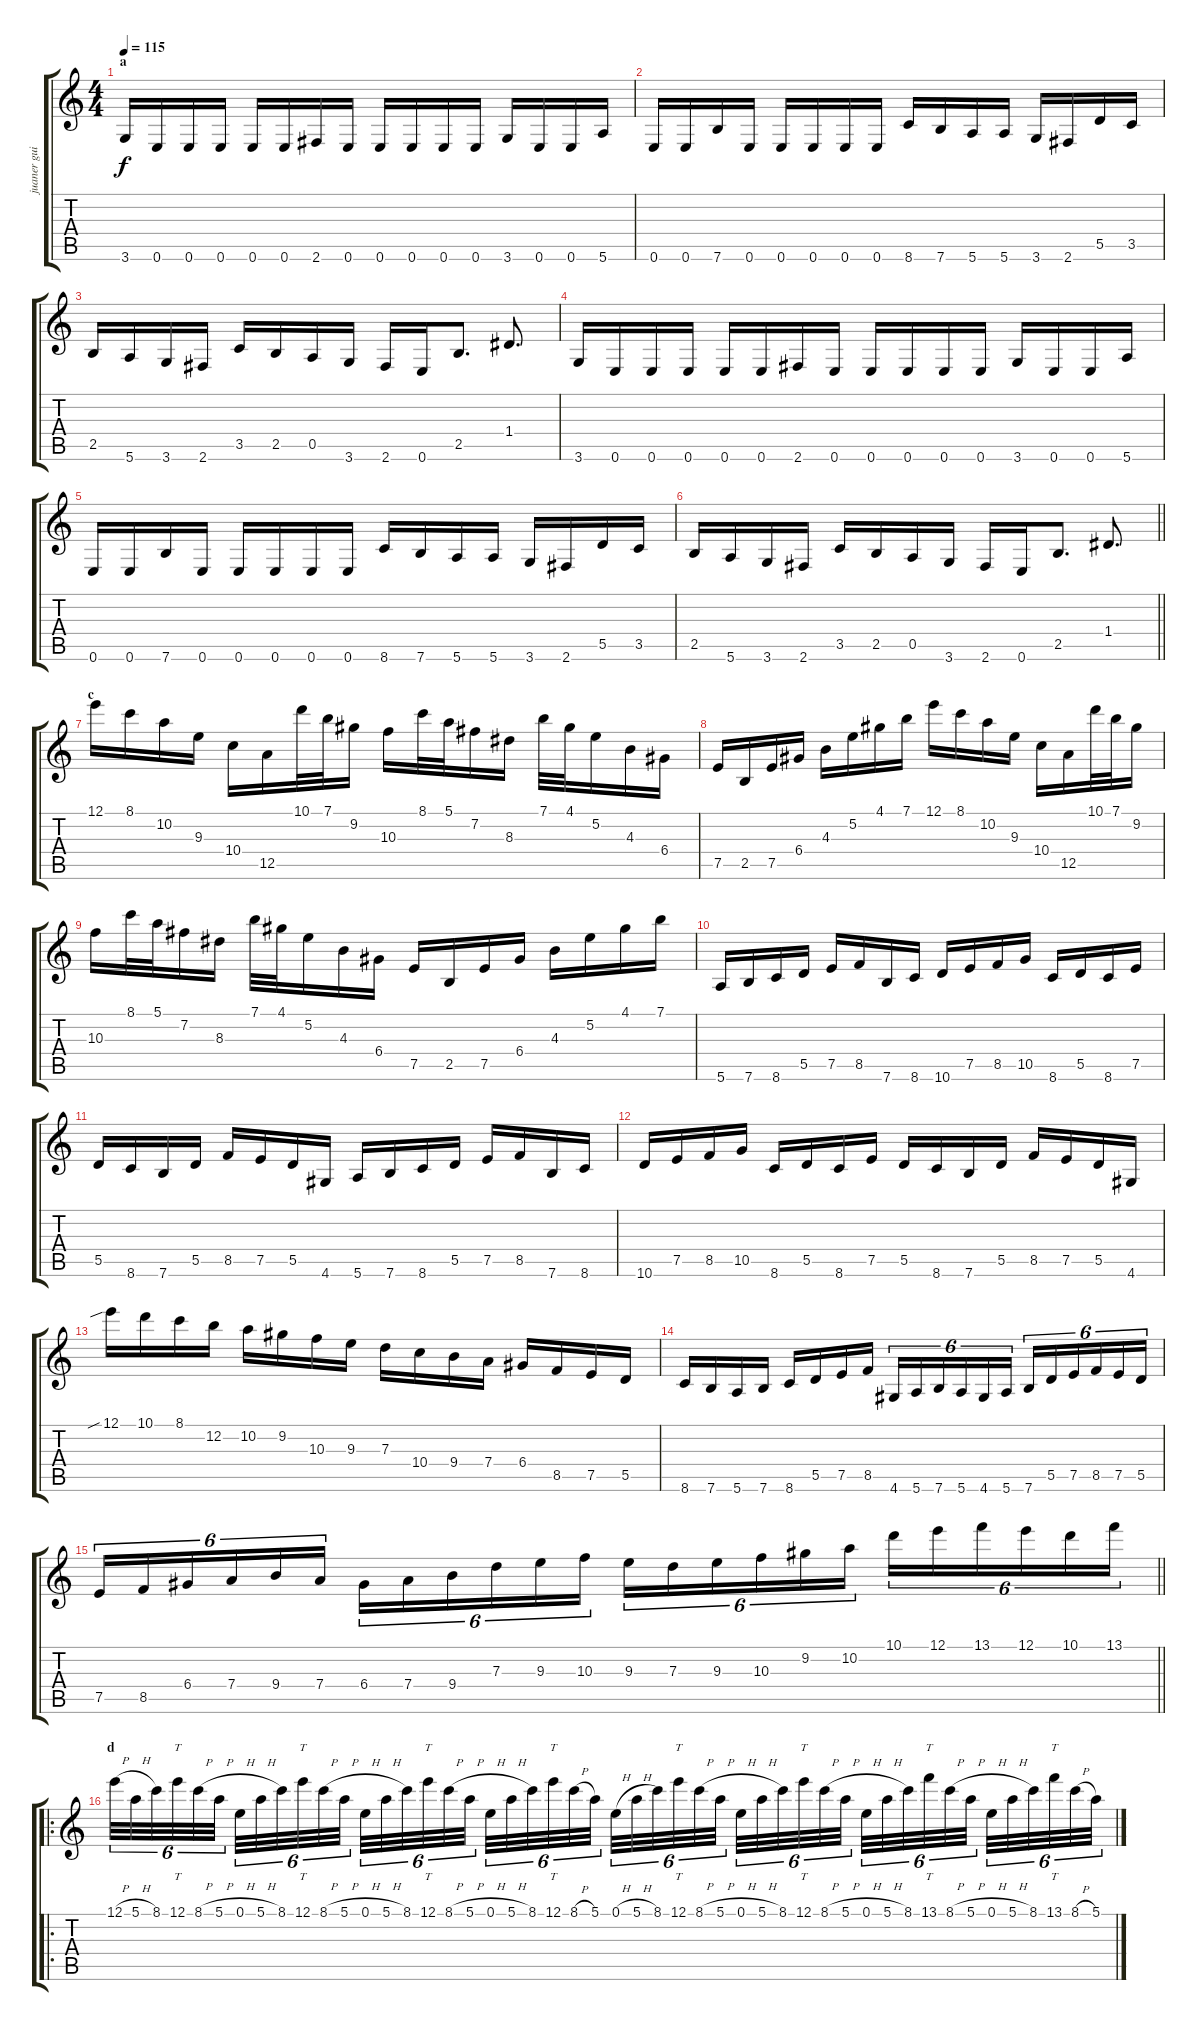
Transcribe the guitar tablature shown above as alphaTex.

\track ("juaner guitar" "juaner gui") {instrument distortionguitar}
\staff {score tabs}
\tuning (E4 B3 G3 D3 A2 E2) {hide}
\ts (4 4)
\section ("" "a")
\tempo 115
\clef g2
\ks c
3.6.16{dy f} 0.6.16 0.6.16 0.6.16 0.6.16 0.6.16 2.6.16 0.6.16 0.6.16 0.6.16 0.6.16 0.6.16 3.6.16 0.6.16 0.6.16 5.6.16 |
0.6.16 0.6.16 7.6.16 0.6.16 0.6.16 0.6.16 0.6.16 0.6.16 8.6.16 7.6.16 5.6.16 5.6.16 3.6.16 2.6.16 5.5.16 3.5.16 |
2.5.16 5.6.16 3.6.16 2.6.16 3.5.16 2.5.16 0.5.16 3.6.16 2.6.16 0.6.16 2.5.8{d} 1.4.8{d} |
3.6.16 0.6.16 0.6.16 0.6.16 0.6.16 0.6.16 2.6.16 0.6.16 0.6.16 0.6.16 0.6.16 0.6.16 3.6.16 0.6.16 0.6.16 5.6.16 |
0.6.16 0.6.16 7.6.16 0.6.16 0.6.16 0.6.16 0.6.16 0.6.16 8.6.16 7.6.16 5.6.16 5.6.16 3.6.16 2.6.16 5.5.16 3.5.16 |
\barLineRight lightlight
2.5.16 5.6.16 3.6.16 2.6.16 3.5.16 2.5.16 0.5.16 3.6.16 2.6.16 0.6.16 2.5.8{d} 1.4.8{d} |
\section ("" "c")
12.1.16 8.1.16 10.2.16 9.3.16 10.4.16 12.5.16 10.1.32 7.1.32 9.2.16 10.3.16 8.1.32 5.1.32 7.2.16 8.3.16 7.1.32 4.1.32 5.2.16 4.3.16 6.4.16 |
7.5.16 2.5.16 7.5.16 6.4.16 4.3.16 5.2.16 4.1.16 7.1.16 12.1.16 8.1.16 10.2.16 9.3.16 10.4.16 12.5.16 10.1.32 7.1.32 9.2.16 |
10.3.16 8.1.32 5.1.32 7.2.16 8.3.16 7.1.32 4.1.32 5.2.16 4.3.16 6.4.16 7.5.16 2.5.16 7.5.16 6.4.16 4.3.16 5.2.16 4.1.16 7.1.16 |
5.6.16 7.6.16 8.6.16 5.5.16 7.5.16 8.5.16 7.6.16 8.6.16 10.6.16 7.5.16 8.5.16 10.5.16 8.6.16 5.5.16 8.6.16 7.5.16 |
5.5.16 8.6.16 7.6.16 5.5.16 8.5.16 7.5.16 5.5.16 4.6.16 5.6.16 7.6.16 8.6.16 5.5.16 7.5.16 8.5.16 7.6.16 8.6.16 |
10.6.16 7.5.16 8.5.16 10.5.16 8.6.16 5.5.16 8.6.16 7.5.16 5.5.16 8.6.16 7.6.16 5.5.16 8.5.16 7.5.16 5.5.16 4.6.16 |
12.1{sib}.16 10.1.16 8.1.16 12.2.16 10.2.16 9.2.16 10.3.16 9.3.16 7.3.16 10.4.16 9.4.16 7.4.16 6.4.16 8.5.16 7.5.16 5.5.16 |
8.6.16 7.6.16 5.6.16 7.6.16 8.6.16 5.5.16 7.5.16 8.5.16 4.6.16{tu (6 4)} 5.6.16{tu (6 4)} 7.6.16{tu (6 4)} 5.6.16{tu (6 4)} 4.6.16{tu (6 4)} 5.6.16{tu (6 4)} 7.6.16{tu (6 4)} 5.5.16{tu (6 4)} 7.5.16{tu (6 4)} 8.5.16{tu (6 4)} 7.5.16{tu (6 4)} 5.5.16{tu (6 4)} |
\barLineRight lightlight
7.5.16{tu (6 4)} 8.5.16{tu (6 4)} 6.4.16{tu (6 4)} 7.4.16{tu (6 4)} 9.4.16{tu (6 4)} 7.4.16{tu (6 4)} 6.4.16{tu (6 4)} 7.4.16{tu (6 4)} 9.4.16{tu (6 4)} 7.3.16{tu (6 4)} 9.3.16{tu (6 4)} 10.3.16{tu (6 4)} 9.3.16{tu (6 4)} 7.3.16{tu (6 4)} 9.3.16{tu (6 4)} 10.3.16{tu (6 4)} 9.2.16{tu (6 4)} 10.2.16{tu (6 4)} 10.1.16{tu (6 4)} 12.1.16{tu (6 4)} 13.1.16{tu (6 4)} 12.1.16{tu (6 4)} 10.1.16{tu (6 4)} 13.1.16{tu (6 4)} |
\ro
\section ("" "d")
12.1{h}.32{tu (6 4)} 5.1{h}.32{tu (6 4)} 8.1.32{tu (6 4)} 12.1.32{tt tu (6 4)} 8.1{h}.32{tu (6 4)} 5.1{h}.32{tu (6 4)} 0.1{h}.32{tu (6 4)} 5.1{h}.32{tu (6 4)} 8.1.32{tu (6 4)} 12.1.32{tt tu (6 4)} 8.1{h}.32{tu (6 4)} 5.1{h}.32{tu (6 4)} 0.1{h}.32{tu (6 4)} 5.1{h}.32{tu (6 4)} 8.1.32{tu (6 4)} 12.1.32{tt tu (6 4)} 8.1{h}.32{tu (6 4)} 5.1{h}.32{tu (6 4)} 0.1{h}.32{tu (6 4)} 5.1{h}.32{tu (6 4)} 8.1.32{tu (6 4)} 12.1.32{tt tu (6 4)} 8.1{h}.32{tu (6 4)} 5.1.32{tu (6 4)} 0.1{h}.32{tu (6 4)} 5.1{h}.32{tu (6 4)} 8.1.32{tu (6 4)} 12.1.32{tt tu (6 4)} 8.1{h}.32{tu (6 4)} 5.1{h}.32{tu (6 4)} 0.1{h}.32{tu (6 4)} 5.1{h}.32{tu (6 4)} 8.1.32{tu (6 4)} 12.1.32{tt tu (6 4)} 8.1{h}.32{tu (6 4)} 5.1{h}.32{tu (6 4)} 0.1{h}.32{tu (6 4)} 5.1{h}.32{tu (6 4)} 8.1.32{tu (6 4)} 13.1.32{tt tu (6 4)} 8.1{h}.32{tu (6 4)} 5.1{h}.32{tu (6 4)} 0.1{h}.32{tu (6 4)} 5.1{h}.32{tu (6 4)} 8.1.32{tu (6 4)} 13.1.32{tt tu (6 4)} 8.1{h}.32{tu (6 4)} 5.1.32{tu (6 4)}
